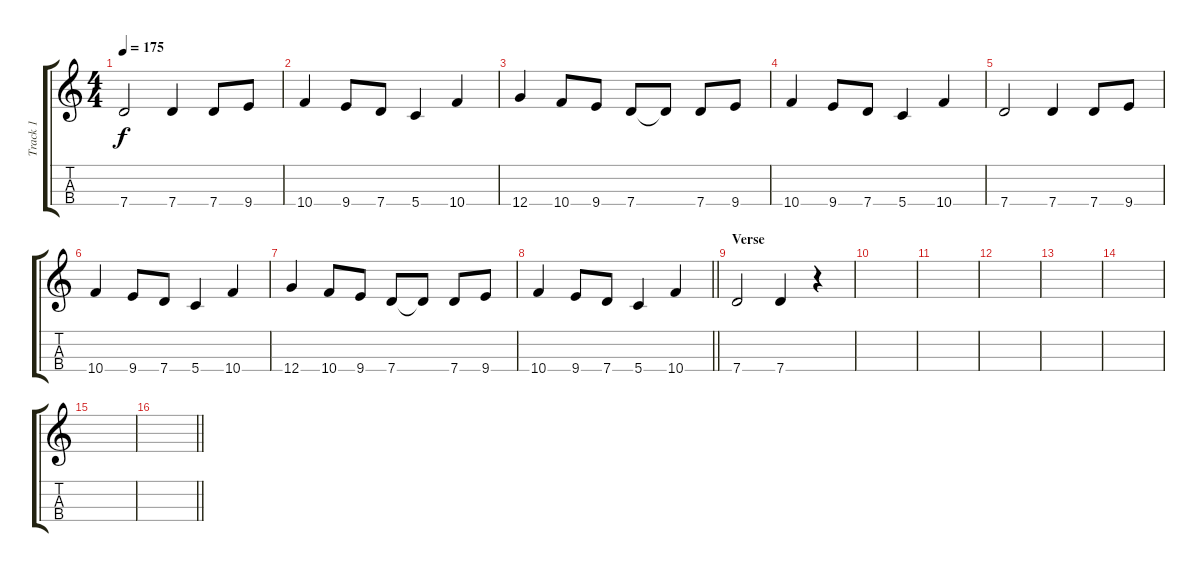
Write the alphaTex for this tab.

\track ("Track 1" "Track 1") {instrument violin}
\staff {score tabs}
\tuning (E5 A4 D4 G3) {hide}
\ts (4 4)
\tempo 175
\clef g2
\ks c
7.4.2{dy f} 7.4.4 7.4.8 9.4.8 |
10.4.4 9.4.8 7.4.8 5.4.4 10.4.4 |
12.4.4 10.4.8 9.4.8 7.4.8 7.4{t}.8 7.4.8 9.4.8 |
10.4.4 9.4.8 7.4.8 5.4.4 10.4.4 |
7.4.2 7.4.4 7.4.8 9.4.8 |
10.4.4 9.4.8 7.4.8 5.4.4 10.4.4 |
12.4.4 10.4.8 9.4.8 7.4.8 7.4{t}.8 7.4.8 9.4.8 |
\barLineRight lightlight
10.4.4 9.4.8 7.4.8 5.4.4 10.4.4 |
\section ("" "Verse")
7.4.2 7.4.4 r.4 |
|
|
|
|
|
|
\barLineRight lightlight
